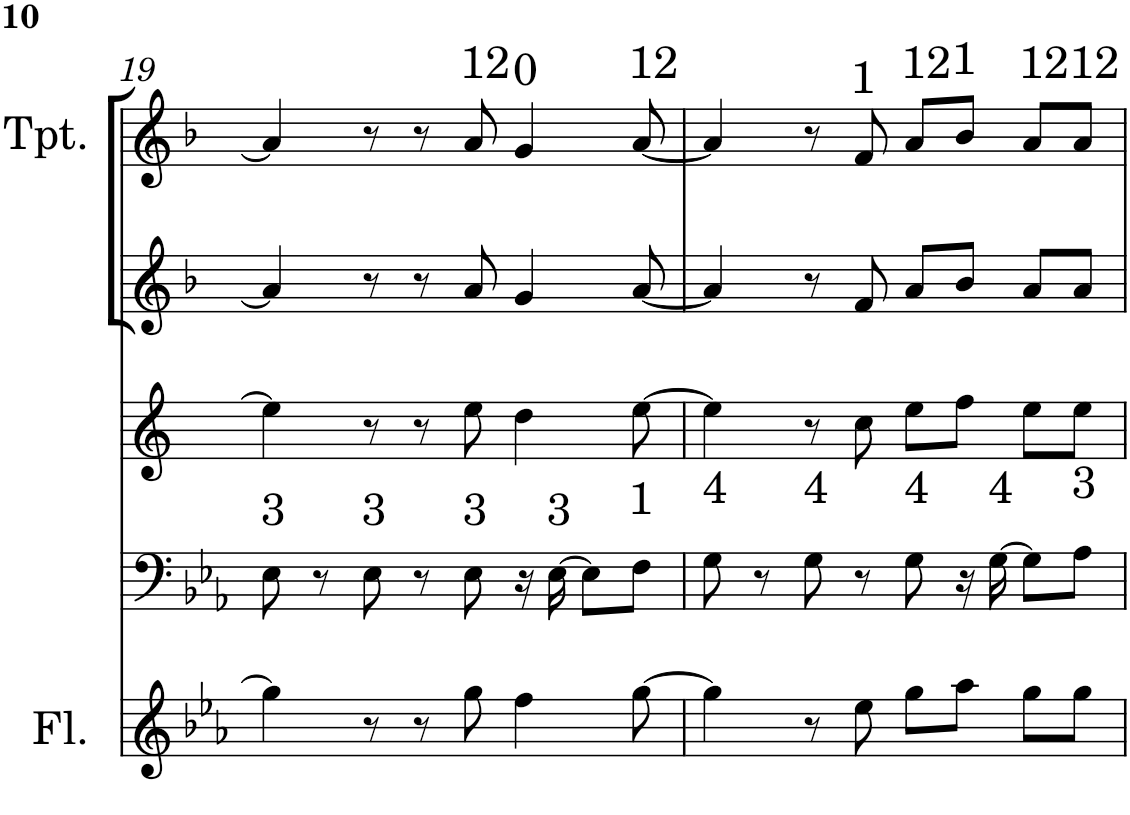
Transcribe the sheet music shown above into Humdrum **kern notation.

**kern	**kern	**kern	**kern	**kern
*part5	*part4	*part3	*part2	*part1
*staff5	*staff4	*staff3	*staff2	*staff1
*I"Flauta	*I"Trombone	*I"Saxofone Alto	*I"Trompete Bb	*I"Trumpet in Bb
*I'Fl.	*I'Trb	*	*I'Tpt	*I'Tpt.
!!LO:PB:g=z
*clefG2	*clefF4	*clefG2	*clefG2	*clefG2
*	*	*Trd5c9	*Trd1c2	*Trd1c2
*k[b-e-a-]	*k[b-e-a-]	*k[]	*k[b-]	*k[b-]
*E-:	*E-:	*	*F:	*F:
*M4/4	*M4/4	*M4/4	*M4/4	*M4/4
=19	=19	=19	=19	=19
!	!LO:TX:a:t=3	!	!	!
4gg\]	8E-\	4ee\]	4a/]	4a/]
.	8r	.	.	.
!	!LO:TX:a:t=3	!	!	!
8r	8E-\	8r	8r	8r
8r	8r	8r	8r	8r
!	!	!	!	!LO:TX:a:t=12
!	!LO:TX:a:t=3	!	!	!
8gg\	8E-\	8ee\	8a/	8a/
!	!	!	!	!LO:TX:a:t=0
4ff\	16r	4dd\	4g/	4g/
!	!LO:TX:a:t=3	!	!	!
.	[>16E-\	.	.	.
.	8E-\L]	.	.	.
!	!	!	!	!LO:TX:a:t=12
!	!LO:TX:a:t=1	!	!	!
[>8gg\	8F\J	[>8ee\	[<8a/	[<8a/
=20	=20	=20	=20	=20
!	!LO:TX:a:t=4	!	!	!
4gg\]	8G\	4ee\]	4a/]	4a/]
.	8r	.	.	.
!	!LO:TX:a:t=4	!	!	!
8r	8G\	8r	8r	8r
!	!	!	!	!LO:TX:a:t=1
8ee-\	8r	8cc\	8f/	8f/
!	!	!	!	!LO:TX:a:t=12
!	!LO:TX:a:t=4	!	!	!
8gg\L	8G\	8ee\L	8a/L	8a/L
!	!	!	!	!LO:TX:a:t=1
8aa-\J	16r	8ff\J	8b-/J	8b-/J
!	!LO:TX:a:t=4	!	!	!
.	[>16G\	.	.	.
!	!	!	!	!LO:TX:a:t=12
8gg\L	8G\L]	8ee\L	8a/L	8a/L
!	!	!	!	!LO:TX:a:t=12
!	!LO:TX:a:t=3	!	!	!
8gg\J	8A-\J	8ee\J	8a/J	8a/J
=	=	=	=	=
*-	*-	*-	*-	*-
